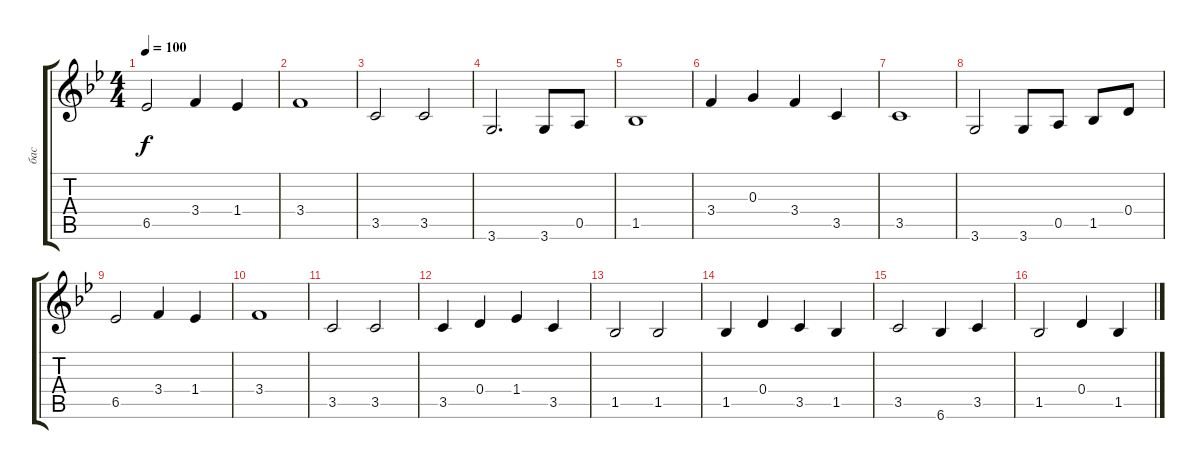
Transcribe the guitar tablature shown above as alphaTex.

\track ("бас" "бас") {instrument electricbasspick}
\staff {score tabs}
\tuning (E4 B3 G3 D3 A2 E2) {hide}
\ts (4 4)
\tempo 100
\clef g2
\ks gminor
6.5.2{dy f} 3.4.4 1.4.4 |
3.4.1 |
3.5.2 3.5.2 |
3.6.2{d} 3.6.8 0.5.8 |
1.5.1 |
3.4.4 0.3.4 3.4.4 3.5.4 |
3.5.1 |
3.6.2 3.6.8 0.5.8 1.5.8 0.4.8 |
6.5.2 3.4.4 1.4.4 |
3.4.1 |
3.5.2 3.5.2 |
3.5.4 0.4.4 1.4.4 3.5.4 |
1.5.2 1.5.2 |
1.5.4 0.4.4 3.5.4 1.5.4 |
3.5.2 6.6.4 3.5.4 |
1.5.2 0.4.4 1.5.4
